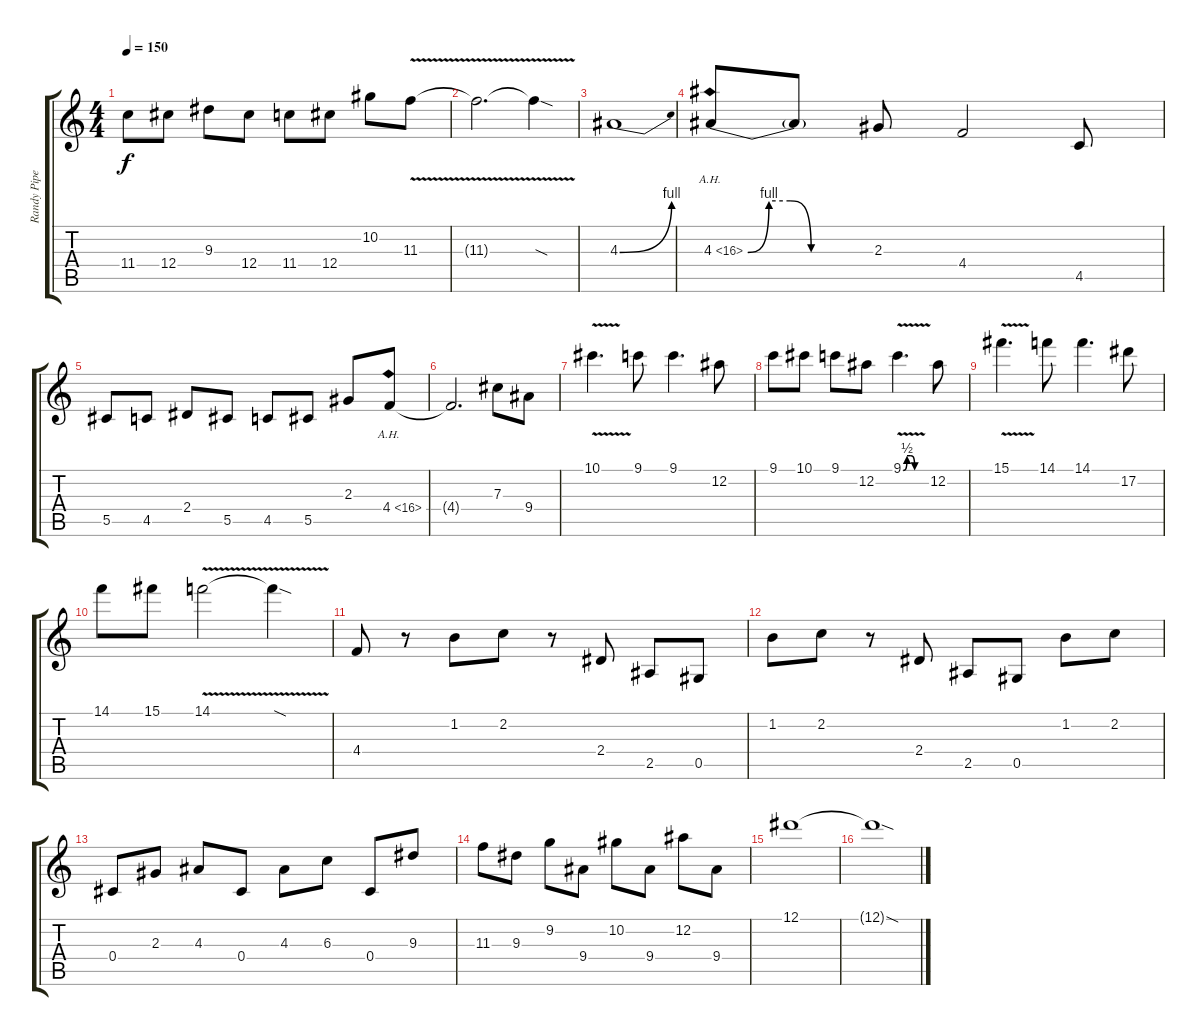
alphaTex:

\track ("Randy Piper (rythm / solo)" "Randy Pipe") {instrument distortionguitar}
\staff {score tabs}
\tuning (Eb4 Bb3 Gb3 Db3 Ab2 Eb2) {hide}
\ts (4 4)
\tempo 150
\clef g2
\ks c
11.4.8{dy f} 12.4.8 9.3.8 12.4.8 11.4.8 12.4.8 10.2.8 11.3{v}.8 |
11.3{t}.2{d} 11.3{v sod t}.4 |
4.3{be (bend 0 0 60 4)}.1 |
4.3{be (custom 0 0 10 4 20 4 30 0 60 0) ah 12}.8 4.3{t}.8 2.3.8 4.4.2 4.5.8 |
5.5.8 4.5.8 2.4.8 5.5.8 4.5.8 5.5.8 2.3.8 4.4{ah 12}.8 |
4.4{t}.2{d} 7.3.8 9.4.8 |
10.1{v}.4{d} 9.1.8 9.1.4{d} 12.2.8 |
9.1.8 10.1.8 9.1.8 12.2.8 9.1{be (custom 0 0 10 2 20 2 30 0 60 0) v}.4{d} 12.2.8 |
15.1{v}.4{d} 14.1.8 14.1.4{d} 17.2.8 |
14.1.8 15.1.8 14.1{v}.2 14.1{sod t}.4 |
4.4.8 r.8 1.2.8 2.2.8 r.8 2.4.8 2.5.8 0.5.8 |
1.2.8 2.2.8 r.8 2.4.8 2.5.8 0.5.8 1.2.8 2.2.8 |
0.4.8 2.3.8 4.3.8 0.4.8 4.3.8 6.3.8 0.4.8 9.3.8 |
11.3.8 9.3.8 9.2.8 9.4.8 10.2.8 9.4.8 12.2.8 9.4.8 |
12.1.1 |
12.1{sod t}.1
